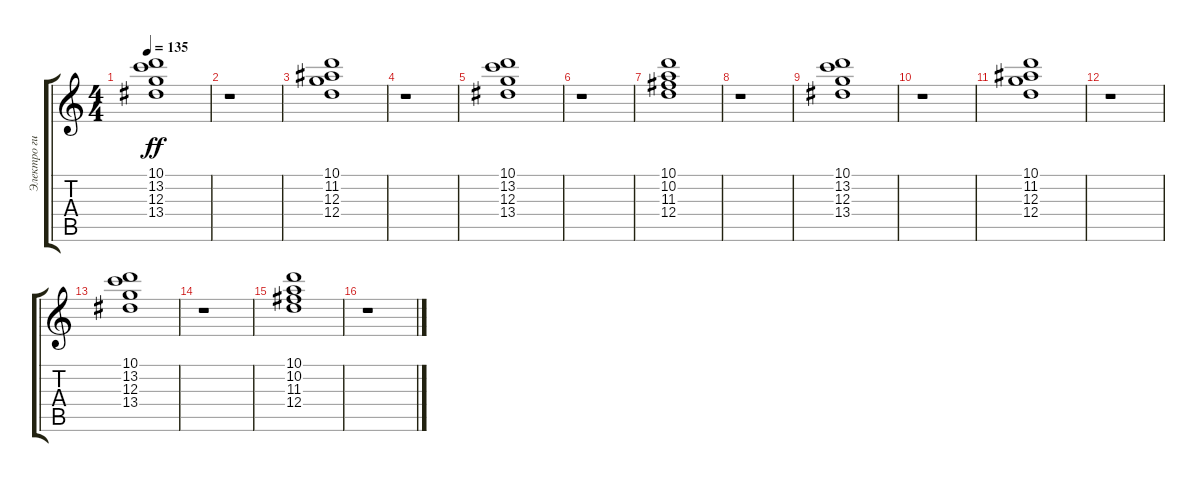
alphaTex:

\track ("Электро гитара" "Электро ги") {instrument electricguitarclean}
\staff {score tabs}
\tuning (E4 B3 G3 D3 A2 E2) {hide}
\ts (4 4)
\tempo 135
\clef g2
\ks c
(10.1 13.2 12.3 13.4).1{dy ff} |
r.1 |
(10.1 11.2 12.3 12.4).1 |
r.1 |
(10.1 13.2 12.3 13.4).1 |
r.1 |
(10.1 10.2 11.3 12.4).1 |
r.1 |
(10.1 13.2 12.3 13.4).1 |
r.1 |
(10.1 11.2 12.3 12.4).1 |
r.1 |
(10.1 13.2 12.3 13.4).1 |
r.1 |
(10.1 10.2 11.3 12.4).1 |
r.1
